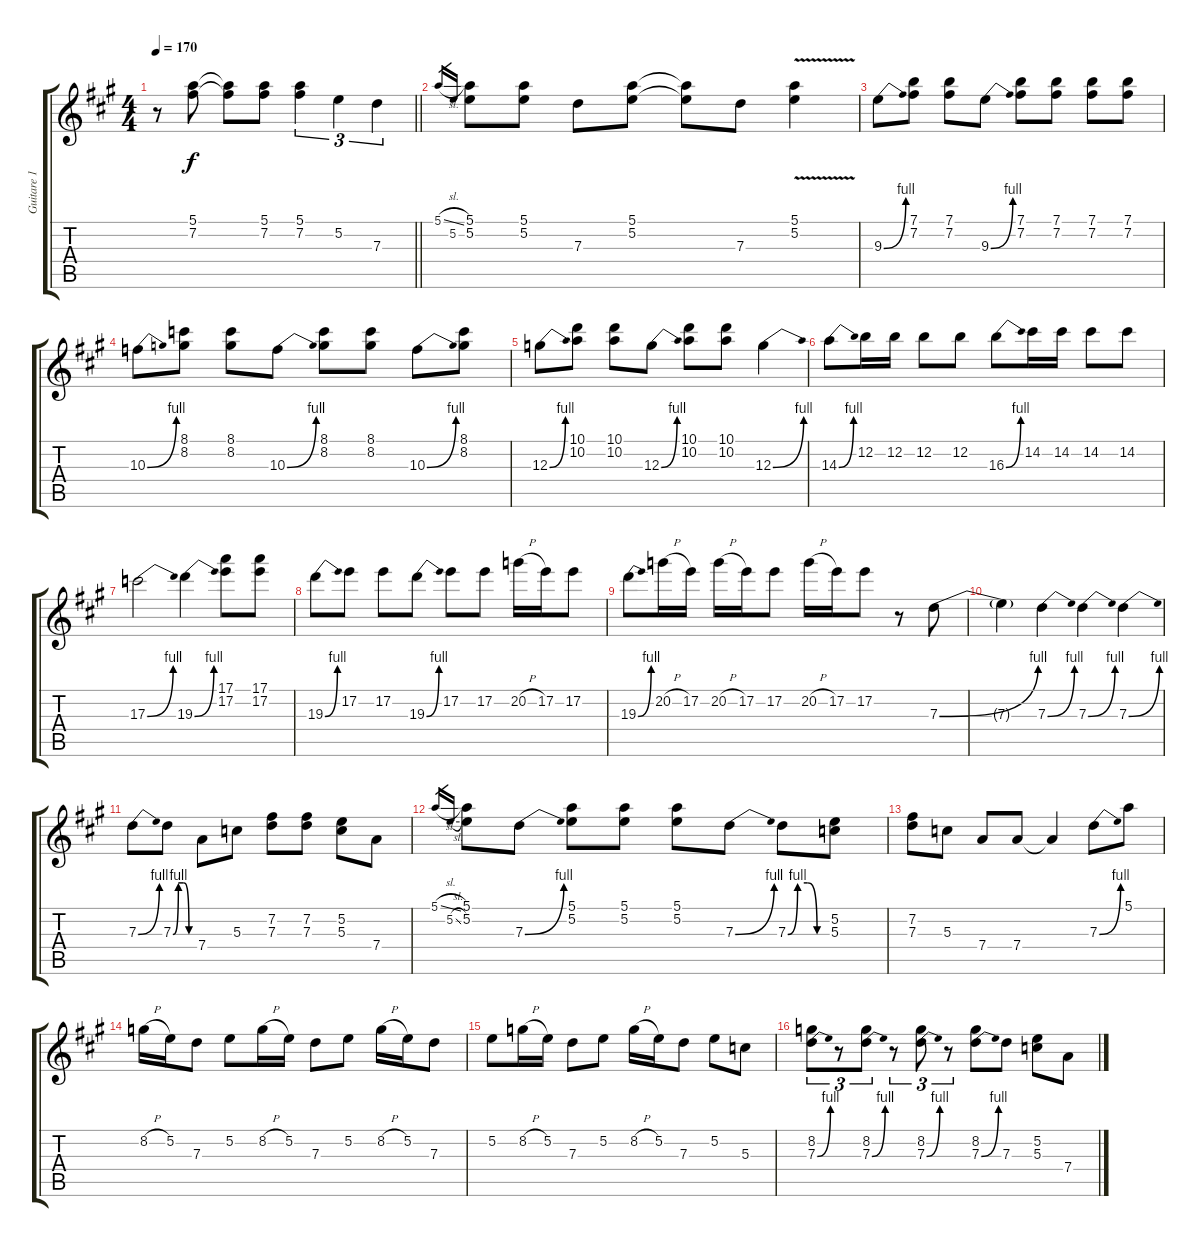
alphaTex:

\track ("Guitare 1" "Guitare 1") {instrument distortionguitar}
\staff {score tabs}
\tuning (E4 B3 G3 D3 A2 E2) {hide}
\ts (4 4)
\tempo 170
\clef g2
\barLineRight lightlight
\ks a
r.8{dy f} (5.1 7.2).8 (5.1{t} 7.2{t}).8 (5.1 7.2).8 (5.1 7.2).4{tu (3 2)} 5.2.4{tu (3 2)} 7.3.4{tu (3 2)} |
5.1{sl}.16{gr} 5.2.16{gr} (5.1 5.2).8 (5.1 5.2).8 7.3.8 (5.1 5.2).8 (5.1{t} 5.2{t}).8 7.3.8 (5.1{v} 5.2{v}).4 |
9.3{be (bend 0 0 60 4)}.8 (7.1 7.2).8 (7.1 7.2).8 9.3{be (bend 0 0 60 4)}.8 (7.1 7.2).8 (7.1 7.2).8 (7.1 7.2).8 (7.1 7.2).8 |
10.3{be (bend 0 0 60 4)}.8 (8.1 8.2).8 (8.1 8.2).8 10.3{be (bend 0 0 60 4)}.8 (8.1 8.2).8 (8.1 8.2).8 10.3{be (bend 0 0 60 4)}.8 (8.1 8.2).8 |
12.3{be (bend 0 0 60 4)}.8 (10.1 10.2).8 (10.1 10.2).8 12.3{be (bend 0 0 60 4)}.8 (10.1 10.2).8 (10.1 10.2).8 12.3{be (bend 0 0 60 4)}.4 |
14.3{be (bend 0 0 60 4)}.8 12.2.16 12.2.16 12.2.8 12.2.8 16.3{be (bend 0 0 60 4)}.8 14.2.16 14.2.16 14.2.8 14.2.8 |
17.3{be (bend 0 0 60 4)}.2 19.3{be (bend 0 0 60 4)}.4 (17.1 17.2).8 (17.1 17.2).8 |
19.3{be (bend 0 0 60 4)}.8 17.2.8 17.2.8 19.3{be (bend 0 0 60 4)}.8 17.2.8 17.2.8 20.2{h}.16 17.2.16 17.2.8 |
19.3{be (bend 0 0 60 4)}.8 20.2{h}.16 17.2.16 20.2{h}.16 17.2.16 17.2.8 20.2{h}.16 17.2.16 17.2.8 r.8 7.3{be (bend 0 0 60 4)}.8 |
7.3{t}.4 7.3{be (bend 0 0 60 4)}.4 7.3{be (bend 0 0 60 4)}.4 7.3{be (bend 0 0 60 4)}.4 |
7.3{be (bend 0 0 60 4)}.8 7.3{be (custom 0 0 15 4 30 4 45 0 60 0)}.8 7.4.8 5.3.8 (7.2 7.3).8 (7.2 7.3).8 (5.2 5.3).8 7.4.8 |
5.1{sl}.16{gr} 5.2{sl}.16{gr} (5.1 5.2).8 7.3{be (bend 0 0 60 4)}.8 (5.1 5.2).8 (5.1 5.2).8 (5.1 5.2).8 7.3{be (bend 0 0 60 4)}.8 7.3{be (custom 0 0 15 4 30 4 45 0 60 0)}.8 (5.2 5.3).8 |
(7.2 7.3).8 5.3.8 7.4.8 7.4.8 7.4{t}.4 7.3{be (bend 0 0 60 4)}.8 5.1.8 |
8.2{h}.16 5.2.16 7.3.8 5.2.8 8.2{h}.16 5.2.16 7.3.8 5.2.8 8.2{h}.16 5.2.16 7.3.8 |
5.2.8 8.2{h}.16 5.2.16 7.3.8 5.2.8 8.2{h}.16 5.2.16 7.3.8 5.2.8 5.3.8 |
(8.2 7.3{be (bend 0 0 60 4)}).8{tu (3 2)} r.8{tu (3 2)} (8.2 7.3{be (bend 0 0 60 4)}).8{tu (3 2)} r.8{tu (3 2)} (8.2 7.3{be (bend 0 0 60 4)}).8{tu (3 2)} r.8{tu (3 2)} (8.2 7.3{be (bend 0 0 60 4)}).8 7.3.8 (5.2 5.3).8 7.4.8
